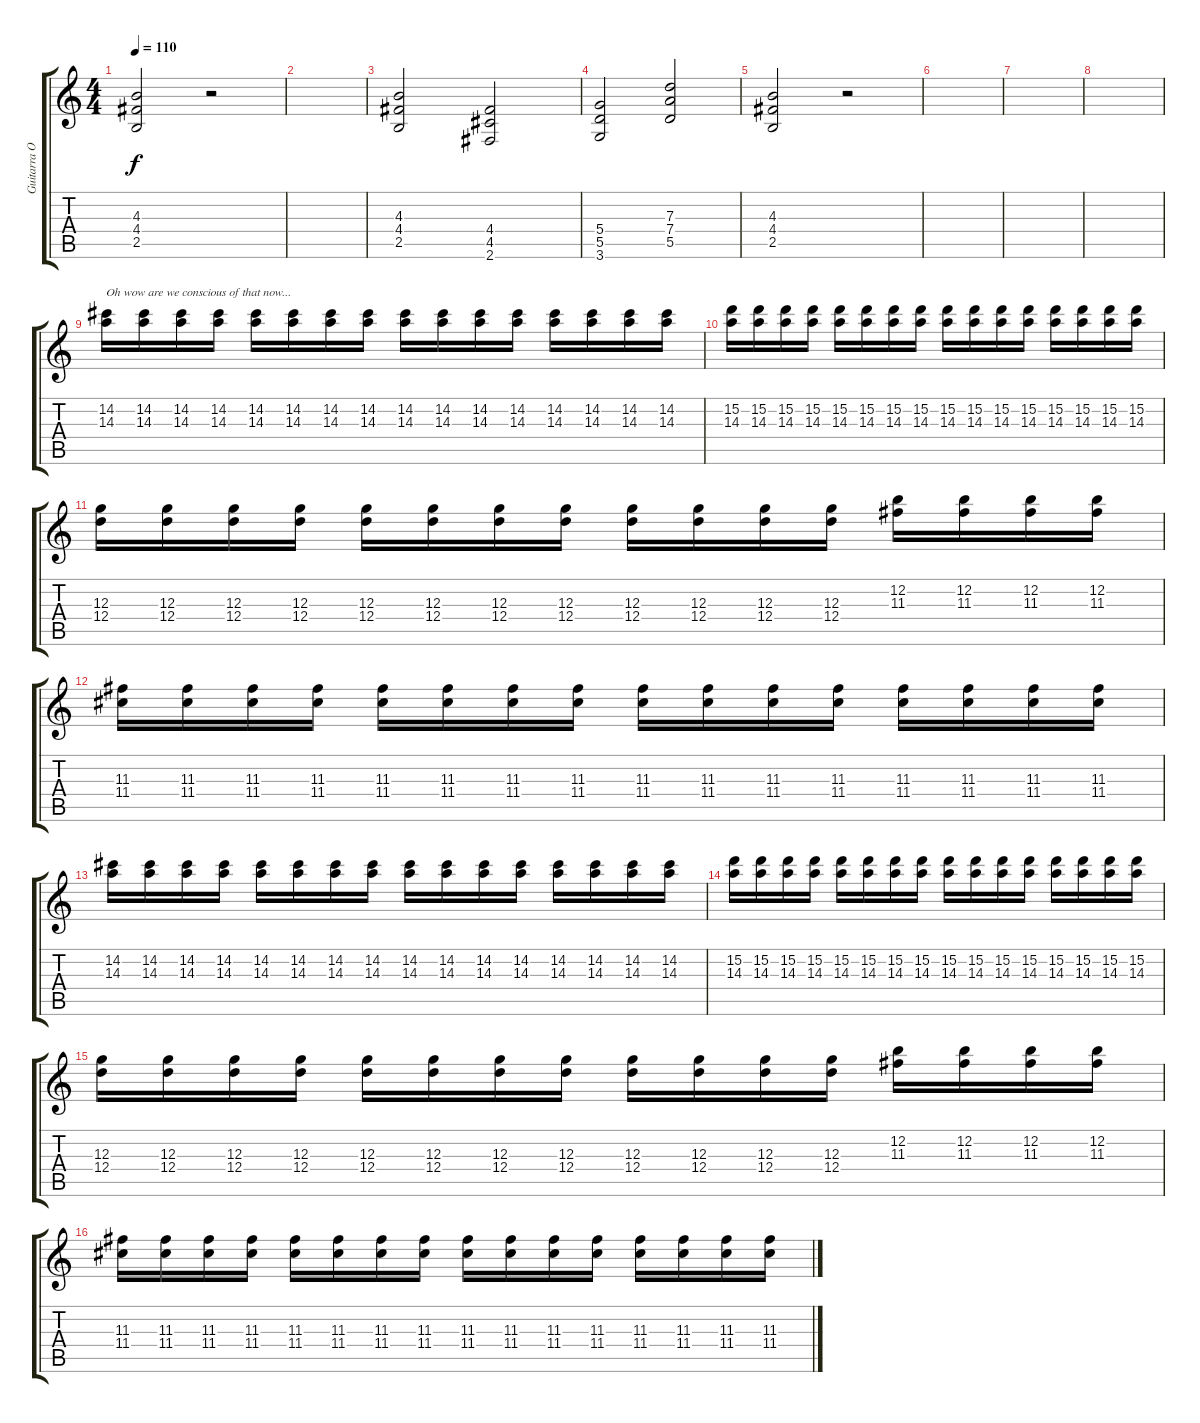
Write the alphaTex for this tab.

\track ("Guitarra Overdriven" "Guitarra O") {instrument overdrivenguitar}
\staff {score tabs}
\tuning (E4 B3 G3 D3 A2 E2) {hide}
\ts (4 4)
\tempo 110
\clef g2
\ks c
(4.3 4.4 2.5).2{dy f} r.2 |
|
(4.3 4.4 2.5).2 (4.4 4.5 2.6).2 |
(5.4 5.5 3.6).2 (7.3 7.4 5.5).2 |
(4.3 4.4 2.5).2 r.2 |
|
|
|
(14.2 14.3).16{txt "Oh wow are we conscious of that now..."} (14.2 14.3).16 (14.2 14.3).16 (14.2 14.3).16 (14.2 14.3).16 (14.2 14.3).16 (14.2 14.3).16 (14.2 14.3).16 (14.2 14.3).16 (14.2 14.3).16 (14.2 14.3).16 (14.2 14.3).16 (14.2 14.3).16 (14.2 14.3).16 (14.2 14.3).16 (14.2 14.3).16 |
(15.2 14.3).16 (15.2 14.3).16 (15.2 14.3).16 (15.2 14.3).16 (15.2 14.3).16 (15.2 14.3).16 (15.2 14.3).16 (15.2 14.3).16 (15.2 14.3).16 (15.2 14.3).16 (15.2 14.3).16 (15.2 14.3).16 (15.2 14.3).16 (15.2 14.3).16 (15.2 14.3).16 (15.2 14.3).16 |
(12.3 12.4).16 (12.3 12.4).16 (12.3 12.4).16 (12.3 12.4).16 (12.3 12.4).16 (12.3 12.4).16 (12.3 12.4).16 (12.3 12.4).16 (12.3 12.4).16 (12.3 12.4).16 (12.3 12.4).16 (12.3 12.4).16 (12.2 11.3).16 (12.2 11.3).16 (12.2 11.3).16 (12.2 11.3).16 |
(11.3 11.4).16 (11.3 11.4).16 (11.3 11.4).16 (11.3 11.4).16 (11.3 11.4).16 (11.3 11.4).16 (11.3 11.4).16 (11.3 11.4).16 (11.3 11.4).16 (11.3 11.4).16 (11.3 11.4).16 (11.3 11.4).16 (11.3 11.4).16 (11.3 11.4).16 (11.3 11.4).16 (11.3 11.4).16 |
(14.2 14.3).16 (14.2 14.3).16 (14.2 14.3).16 (14.2 14.3).16 (14.2 14.3).16 (14.2 14.3).16 (14.2 14.3).16 (14.2 14.3).16 (14.2 14.3).16 (14.2 14.3).16 (14.2 14.3).16 (14.2 14.3).16 (14.2 14.3).16 (14.2 14.3).16 (14.2 14.3).16 (14.2 14.3).16 |
(15.2 14.3).16 (15.2 14.3).16 (15.2 14.3).16 (15.2 14.3).16 (15.2 14.3).16 (15.2 14.3).16 (15.2 14.3).16 (15.2 14.3).16 (15.2 14.3).16 (15.2 14.3).16 (15.2 14.3).16 (15.2 14.3).16 (15.2 14.3).16 (15.2 14.3).16 (15.2 14.3).16 (15.2 14.3).16 |
(12.3 12.4).16 (12.3 12.4).16 (12.3 12.4).16 (12.3 12.4).16 (12.3 12.4).16 (12.3 12.4).16 (12.3 12.4).16 (12.3 12.4).16 (12.3 12.4).16 (12.3 12.4).16 (12.3 12.4).16 (12.3 12.4).16 (12.2 11.3).16 (12.2 11.3).16 (12.2 11.3).16 (12.2 11.3).16 |
(11.3 11.4).16 (11.3 11.4).16 (11.3 11.4).16 (11.3 11.4).16 (11.3 11.4).16 (11.3 11.4).16 (11.3 11.4).16 (11.3 11.4).16 (11.3 11.4).16 (11.3 11.4).16 (11.3 11.4).16 (11.3 11.4).16 (11.3 11.4).16 (11.3 11.4).16 (11.3 11.4).16 (11.3 11.4).16
